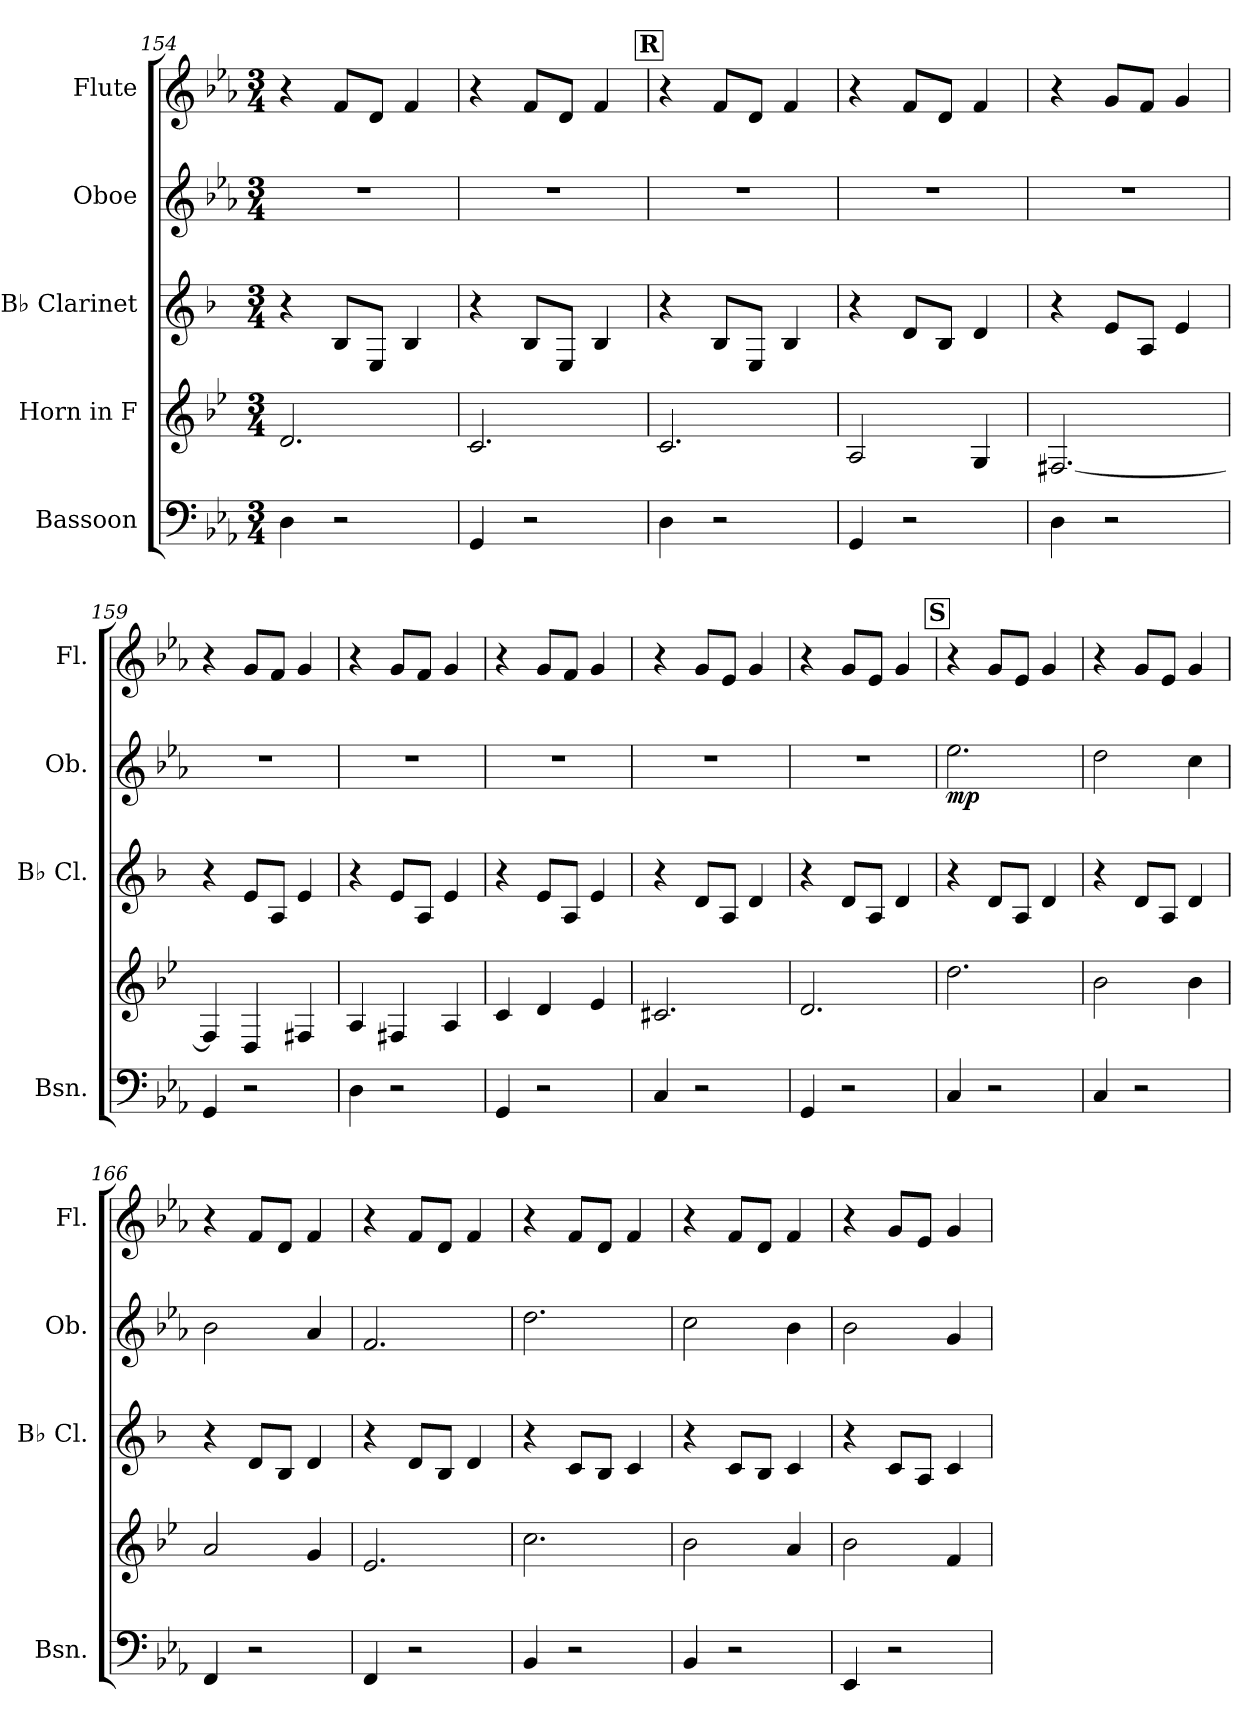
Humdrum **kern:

**kern	**kern	**kern	**kern	**dynam	**kern
*part5	*part4	*part3	*part2	*part2	*part1
*staff5	*staff4	*staff3	*staff2	*staff2	*staff1
*I"Bassoon	*I"Horn in F	*I"B♭ Clarinet	*I"Oboe	*	*I"Flute
*I'Bsn.	*	*I'B♭ Cl.	*I'Ob.	*	*I'Fl.
!!LO:PB:g=z
*clefF4	*clefG2	*clefG2	*clefG2	*	*clefG2
*	*ITrd4c7	*ITrd1c2	*	*	*
*k[b-e-a-]	*k[b-e-a-]	*k[b-e-a-]	*k[b-e-a-]	*	*k[b-e-a-]
*M3/4	*M3/4	*M3/4	*M3/4	*	*M3/4
=154	=154	=154	=154	=154	=154
4D\	2.G/	4r	2.r	.	4r
2r	.	8A-/L	.	.	8f/L
.	.	8D/J	.	.	8d/J
.	.	4A-/	.	.	4f/
=155	=155	=155	=155	=155	=155
4GG/	2.F/	4r	2.r	.	4r
2r	.	8A-/L	.	.	8f/L
.	.	8D/J	.	.	8d/J
.	.	4A-/	.	.	4f/
!!LO:REH:place=s1:a:B:fs=14:t=R
=156	=156	=156	=156	=156	=156
4D\	2.F/	4r	2.r	.	4r
2r	.	8A-/L	.	.	8f/L
.	.	8D/J	.	.	8d/J
.	.	4A-/	.	.	4f/
=157	=157	=157	=157	=157	=157
4GG/	2D/	4r	2.r	.	4r
2r	.	8c/L	.	.	8f/L
.	.	8A-/J	.	.	8d/J
.	4C/	4c/	.	.	4f/
=158	=158	=158	=158	=158	=158
4D\	[2.BBn/	4r	2.r	.	4r
2r	.	8d/L	.	.	8g/L
.	.	8G/J	.	.	8f/J
.	.	4d/	.	.	4g/
=159	=159	=159	=159	=159	=159
4GG/	4BB/]	4r	2.r	.	4r
2r	4GG/	8d/L	.	.	8g/L
.	.	8G/J	.	.	8f/J
.	4BBn/	4d/	.	.	4g/
=160	=160	=160	=160	=160	=160
4D\	4D/	4r	2.r	.	4r
2r	4BBn/	8d/L	.	.	8g/L
.	.	8G/J	.	.	8f/J
.	4D/	4d/	.	.	4g/
=161	=161	=161	=161	=161	=161
4GG/	4F/	4r	2.r	.	4r
2r	4G/	8d/L	.	.	8g/L
.	.	8G/J	.	.	8f/J
.	4A-/	4d/	.	.	4g/
!!LO:LB:g=z
=162	=162	=162	=162	=162	=162
4C/	2.F#X/	4r	2.r	.	4r
2r	.	8c/L	.	.	8g/L
.	.	8G/J	.	.	8e-/J
.	.	4c/	.	.	4g/
=163	=163	=163	=163	=163	=163
4GG/	2.G/	4r	2.r	.	4r
2r	.	8c/L	.	.	8g/L
.	.	8G/J	.	.	8e-/J
.	.	4c/	.	.	4g/
!!LO:REH:place=s1:a:B:fs=14:t=S
=164	=164	=164	=164	=164	=164
!	!	!	!	!LO:DY:b	!
4C/	2.g\	4r	2.ee-\	mp	4r
2r	.	8c/L	.	.	8g/L
.	.	8G/J	.	.	8e-/J
.	.	4c/	.	.	4g/
=165	=165	=165	=165	=165	=165
4C/	2e-\	4r	2dd\	.	4r
2r	.	8c/L	.	.	8g/L
.	.	8G/J	.	.	8e-/J
.	4e-\	4c/	4cc\	.	4g/
=166	=166	=166	=166	=166	=166
4FF/	2d/	4r	2b-\	.	4r
2r	.	8c/L	.	.	8f/L
.	.	8A-/J	.	.	8d/J
.	4c/	4c/	4a-/	.	4f/
=167	=167	=167	=167	=167	=167
4FF/	2.A-/	4r	2.f/	.	4r
2r	.	8c/L	.	.	8f/L
.	.	8A-/J	.	.	8d/J
.	.	4c/	.	.	4f/
=168	=168	=168	=168	=168	=168
4BB-/	2.f\	4r	2.dd\	.	4r
2r	.	8B-/L	.	.	8f/L
.	.	8A-/J	.	.	8d/J
.	.	4B-/	.	.	4f/
=169	=169	=169	=169	=169	=169
4BB-/	2e-\	4r	2cc\	.	4r
2r	.	8B-/L	.	.	8f/L
.	.	8A-/J	.	.	8d/J
.	4d/	4B-/	4b-\	.	4f/
!!LO:PB:g=z
=170	=170	=170	=170	=170	=170
4EE-/	2e-\	4r	2b-\	.	4r
2r	.	8B-/L	.	.	8g/L
.	.	8G/J	.	.	8e-/J
.	4B-/	4B-/	4g/	.	4g/
=	=	=	=	=	=
*-	*-	*-	*-	*-	*-
